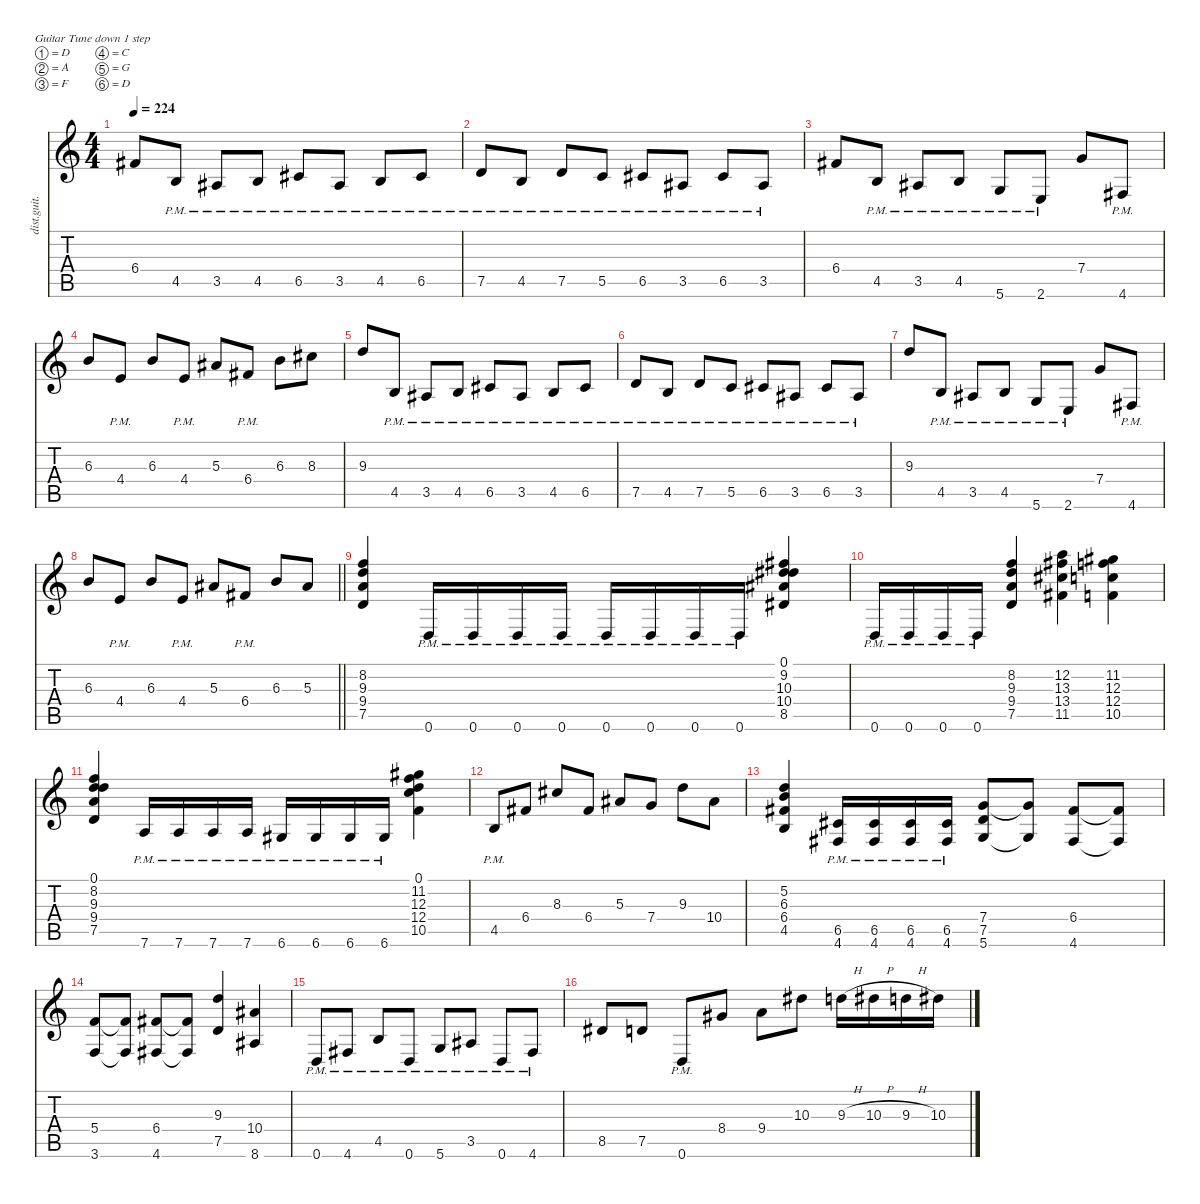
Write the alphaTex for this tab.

\defaultSystemsLayout 4
\hideDynamics
\bracketExtendMode nobrackets
\otherSystemsTrackNameOrientation horizontal
\track ("Steffen Kummerer" "dist.guit.") {instrument distortionguitar}
\staff {score tabs}
\tuning (D4 A3 F3 C3 G2 D2)
\ts (4 4)
\tempo 224
\clef g2
\ks c
6.4{acc #}.8{dy f beam Up} 4.5{pm}.8{beam Up} 3.5{pm acc #}.8{beam Up} 4.5{pm}.8{beam Up} 6.5{pm acc #}.8{beam Up} 3.5{pm acc #}.8{beam Up} 4.5{pm}.8{beam Up} 6.5{pm acc #}.8{beam Up} |
7.5{pm}.8{beam Up} 4.5{pm}.8{beam Up} 7.5{pm}.8{beam Up} 5.5{pm}.8{beam Up} 6.5{pm acc #}.8{beam Up} 3.5{pm acc #}.8{beam Up} 6.5{pm acc #}.8{beam Up} 3.5{pm acc #}.8{beam Up} |
6.4{acc #}.8{beam Up} 4.5{pm}.8{beam Up} 3.5{pm acc #}.8{beam Up} 4.5{pm}.8{beam Up} 5.6{pm}.8{beam Up} 2.6{pm}.8{beam Up} 7.4.8{beam Up} 4.6{pm acc #}.8{beam Up} |
6.3.8{beam Up} 4.4{pm}.8{beam Up} 6.3.8{beam Up} 4.4{pm}.8{beam Up} 5.3{acc #}.8{beam Up} 6.4{pm acc #}.8{beam Up} 6.3.8{beam Down} 8.3{acc #}.8{beam Down} |
9.3.8{beam Up} 4.5{pm}.8{beam Up} 3.5{pm acc #}.8{beam Up} 4.5{pm}.8{beam Up} 6.5{pm acc #}.8{beam Up} 3.5{pm acc #}.8{beam Up} 4.5{pm}.8{beam Up} 6.5{pm acc #}.8{beam Up} |
7.5{pm}.8{beam Up} 4.5{pm}.8{beam Up} 7.5{pm}.8{beam Up} 5.5{pm}.8{beam Up} 6.5{pm acc #}.8{beam Up} 3.5{pm acc #}.8{beam Up} 6.5{pm acc #}.8{beam Up} 3.5{pm acc #}.8{beam Up} |
9.3.8{beam Up} 4.5{pm}.8{beam Up} 3.5{pm acc #}.8{beam Up} 4.5{pm}.8{beam Up} 5.6{pm}.8{beam Up} 2.6{pm}.8{beam Up} 7.4.8{beam Up} 4.6{pm acc #}.8{beam Up} |
\barLineRight lightlight
6.3.8{beam Up} 4.4{pm}.8{beam Up} 6.3.8{beam Up} 4.4{pm}.8{beam Up} 5.3{acc #}.8{beam Up} 6.4{pm acc #}.8{beam Up} 6.3.8{beam Up} 5.3{acc #}.8{beam Up} |
(8.2 9.3 9.4 7.5).4{beam Up} 0.6{pm}.16{beam Up} 0.6{pm}.16{beam Up} 0.6{pm}.16{beam Up} 0.6{pm}.16{beam Up} 0.6{pm}.16{beam Up} 0.6{pm}.16{beam Up} 0.6{pm}.16{beam Up} 0.6{pm}.16{beam Up} (0.1 9.2{acc #} 10.3{acc #} 10.4{acc #} 8.5{acc #}).4{beam Up} |
0.6{pm}.16{beam Up} 0.6{pm}.16{beam Up} 0.6{pm}.16{beam Up} 0.6{pm}.16{beam Up} (8.2 9.3 9.4 7.5).4{beam Up} (12.2 13.3{acc #} 13.4{acc #} 11.5{acc #}).4{beam Down} (11.2{acc #} 12.3 12.4 10.5).4{beam Down} |
(0.1 8.2 9.3 9.4 7.5).4{beam Up} 7.6{pm}.16{beam Up} 7.6{pm}.16{beam Up} 7.6{pm}.16{beam Up} 7.6{pm}.16{beam Up} 6.6{pm acc #}.16{beam Up} 6.6{pm acc #}.16{beam Up} 6.6{pm acc #}.16{beam Up} 6.6{pm acc #}.16{beam Up} (0.1 11.2{acc #} 12.3 12.4 10.5).4{beam Down} |
4.5{pm}.8{beam Up} 6.4{acc #}.8{beam Up} 8.3{acc #}.8{beam Up} 6.4{acc #}.8{beam Up} 5.3{acc #}.8{beam Up} 7.4.8{beam Up} 9.3.8{beam Down} 10.4{acc #}.8{beam Down} |
(5.2 6.3 6.4{acc #} 4.5).4{beam Up} (6.5{pm acc #} 4.6{pm acc #}).16{beam Up} (6.5{pm acc #} 4.6{pm acc #}).16{beam Up} (6.5{pm acc #} 4.6{pm acc #}).16{beam Up} (6.5{pm acc #} 4.6{pm acc #}).16{beam Up} (7.4 7.5 5.6).8{beam Up} (7.4{t} 5.6{t}).8{beam Up} (6.4{acc #} 4.6{acc #}).8{beam Up} (6.4{t acc #} 4.6{t acc #}).8{beam Up} |
(5.4 3.6).8{beam Up} (5.4{t} 3.6{t}).8{beam Up} (6.4{acc #} 4.6{acc #}).8{beam Up} (6.4{t acc #} 4.6{t acc #}).8{beam Up} (9.3 7.5).4{beam Up} (10.4{acc #} 8.6{acc #}).4{beam Up} |
0.6{pm}.8{beam Up} 4.6{pm acc #}.8{beam Up} 4.5{pm}.8{beam Up} 0.6{pm}.8{beam Up} 5.6{pm}.8{beam Up} 3.5{pm acc #}.8{beam Up} 0.6{pm}.8{beam Up} 4.6{pm acc #}.8{beam Up} |
8.5{acc #}.8{beam Up} 7.5.8{beam Up} 0.6{pm}.8{beam Up} 8.4{acc #}.8{beam Up} 9.4.8{beam Down} 10.3{acc #}.8{beam Down} 9.3{h}.16{beam Down} 10.3{h acc #}.16{beam Down} 9.3{h}.16{beam Down} 10.3{acc #}.16{beam Down}
